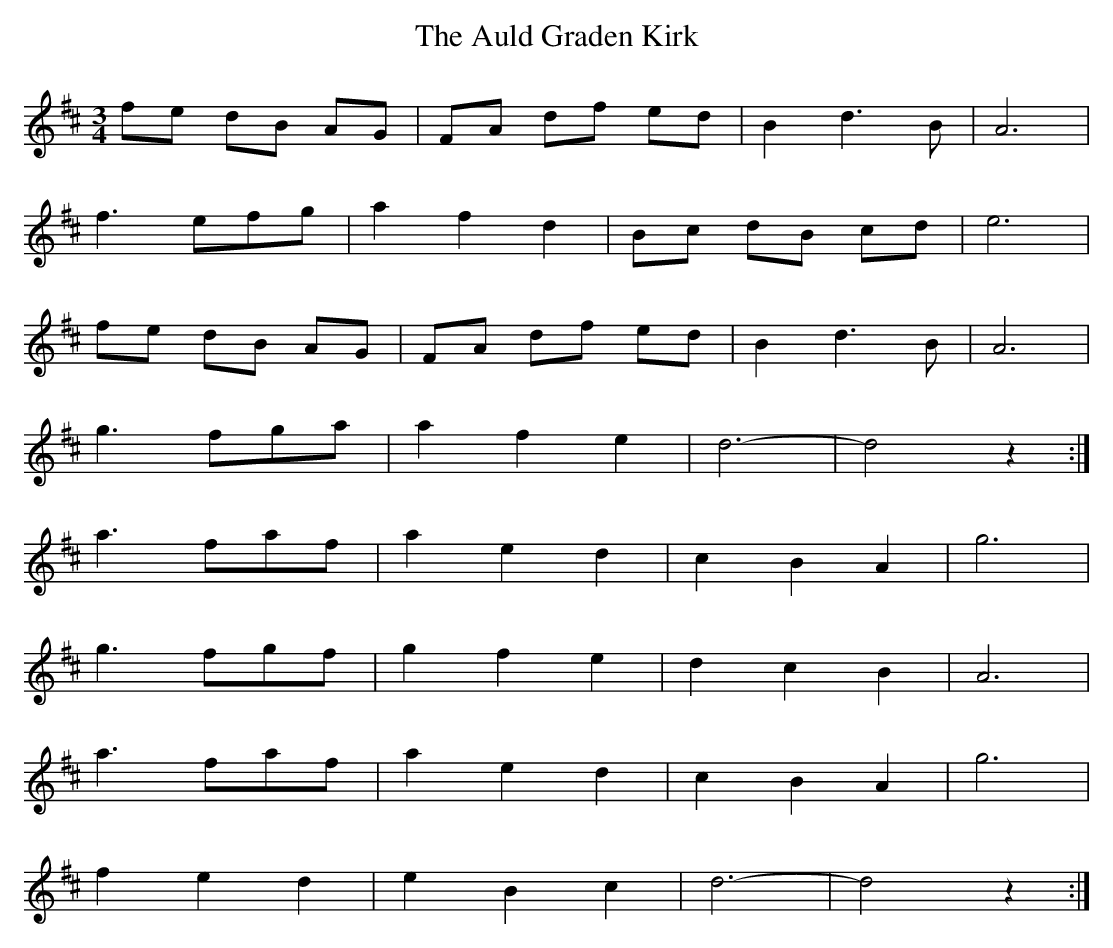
X:1
T:Auld Graden Kirk, The
L:1/8
M:3/4
K:D
fe dB AG | FA df ed | B2 d3  B | A6     |
f3   efg | a2 f2 d2 | Bc dB cd | e6     |
fe dB AG | FA df ed | B2 d3  B | A6     |
g3   fga | a2 f2 e2 | d6-      | d4 z2 :|
a3   faf | a2 e2 d2 | c2 B2 A2 | g6     |
g3   fgf | g2 f2 e2 | d2 c2 B2 | A6     |
a3   faf | a2 e2 d2 | c2 B2 A2 | g6     |
f2 e2 d2 | e2 B2 c2 | d6-      | d4 z2 :|]
